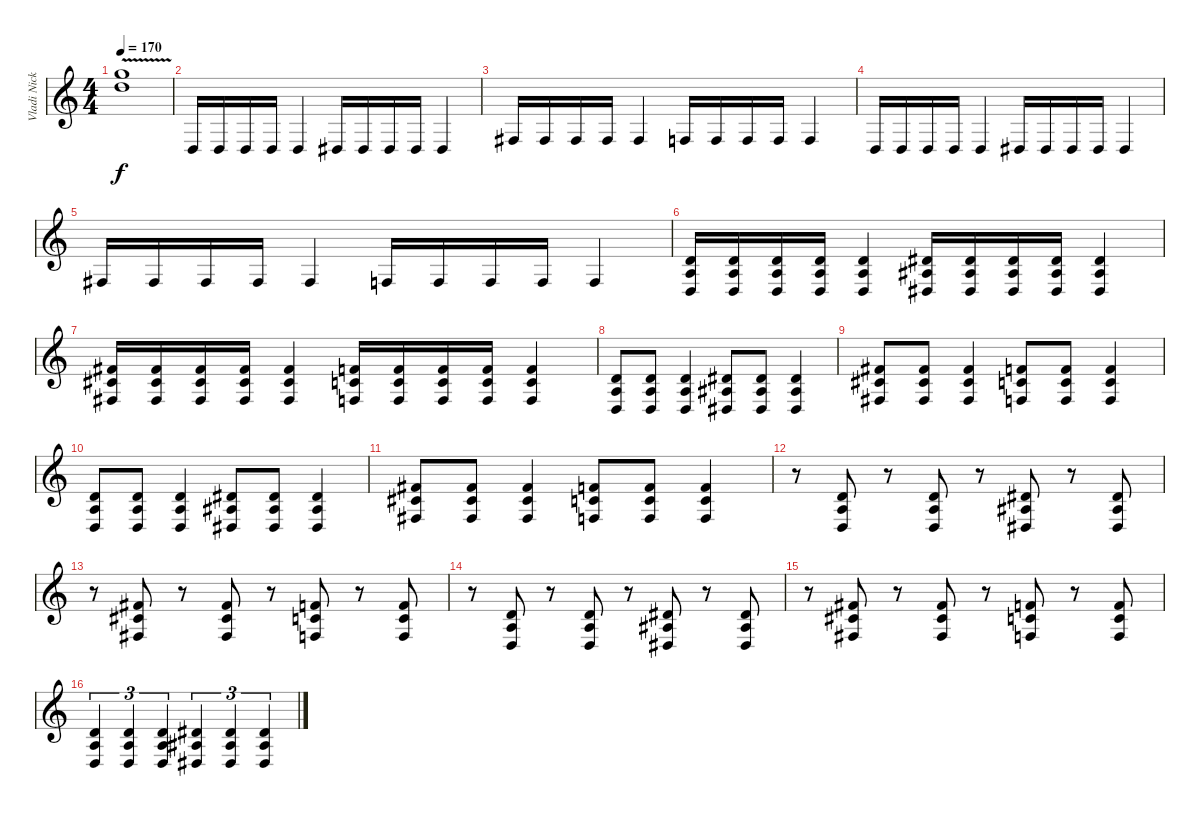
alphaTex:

\track ("Vladi Nickson" "Vladi Nick") {instrument overdrivenguitar}
\staff {score}
\tuning (E4 B3 G3 D3 A2 D2) {hide}
\ts (4 4)
\tempo 170
\clef g2
\ks c
(3.1{v} 3.2{t}).1{dy f} |
0.6.16 0.6.16 0.6.16 0.6.16 0.6.4 1.6.16 1.6.16 1.6.16 1.6.16 1.6.4 |
4.6.16 4.6.16 4.6.16 4.6.16 4.6.4 3.6.16 3.6.16 3.6.16 3.6.16 3.6.4 |
0.6.16 0.6.16 0.6.16 0.6.16 0.6.4 1.6.16 1.6.16 1.6.16 1.6.16 1.6.4 |
4.6.16 4.6.16 4.6.16 4.6.16 4.6.4 3.6.16 3.6.16 3.6.16 3.6.16 3.6.4 |
(0.4 0.5 0.6).16 (0.4 0.5 0.6).16 (0.4 0.5 0.6).16 (0.4 0.5 0.6).16 (0.4 0.5 0.6).4 (1.4 1.5 1.6).16 (1.4 1.5 1.6).16 (1.4 1.5 1.6).16 (1.4 1.5 1.6).16 (1.4 1.5 1.6).4 |
(4.4 4.5 4.6).16 (4.4 4.5 4.6).16 (4.4 4.5 4.6).16 (4.4 4.5 4.6).16 (4.4 4.5 4.6).4 (3.4 3.5 3.6).16 (3.4 3.5 3.6).16 (3.4 3.5 3.6).16 (3.4 3.5 3.6).16 (3.4 3.5 3.6).4 |
(0.4 0.5 0.6).8 (0.4 0.5 0.6).8 (0.4 0.5 0.6).4 (1.4 1.5 1.6).8 (1.4 1.5 1.6).8 (1.4 1.5 1.6).4 |
(4.4 4.5 4.6).8 (4.4 4.5 4.6).8 (4.4 4.5 4.6).4 (3.4 3.5 3.6).8 (3.4 3.5 3.6).8 (3.4 3.5 3.6).4 |
(0.4 0.5 0.6).8 (0.4 0.5 0.6).8 (0.4 0.5 0.6).4 (1.4 1.5 1.6).8 (1.4 1.5 1.6).8 (1.4 1.5 1.6).4 |
(4.4 4.5 4.6).8 (4.4 4.5 4.6).8 (4.4 4.5 4.6).4 (3.4 3.5 3.6).8 (3.4 3.5 3.6).8 (3.4 3.5 3.6).4 |
r.8 (0.4 0.5 0.6).8 r.8 (0.4 0.5 0.6).8 r.8 (1.4 1.5 1.6).8 r.8 (1.4 1.5 1.6).8 |
r.8 (4.4 4.5 4.6).8 r.8 (4.4 4.5 4.6).8 r.8 (3.4 3.5 3.6).8 r.8 (3.4 3.5 3.6).8 |
r.8 (0.4 0.5 0.6).8 r.8 (0.4 0.5 0.6).8 r.8 (1.4 1.5 1.6).8 r.8 (1.4 1.5 1.6).8 |
r.8 (4.4 4.5 4.6).8 r.8 (4.4 4.5 4.6).8 r.8 (3.4 3.5 3.6).8 r.8 (3.4 3.5 3.6).8 |
(0.4 0.5 0.6).4{tu (3 2)} (0.4 0.5 0.6).4{tu (3 2)} (0.4 0.5 0.6).4{tu (3 2)} (1.4 1.5 1.6).4{tu (3 2)} (1.4 1.5 1.6).4{tu (3 2)} (1.4 1.5 1.6).4{tu (3 2)}
